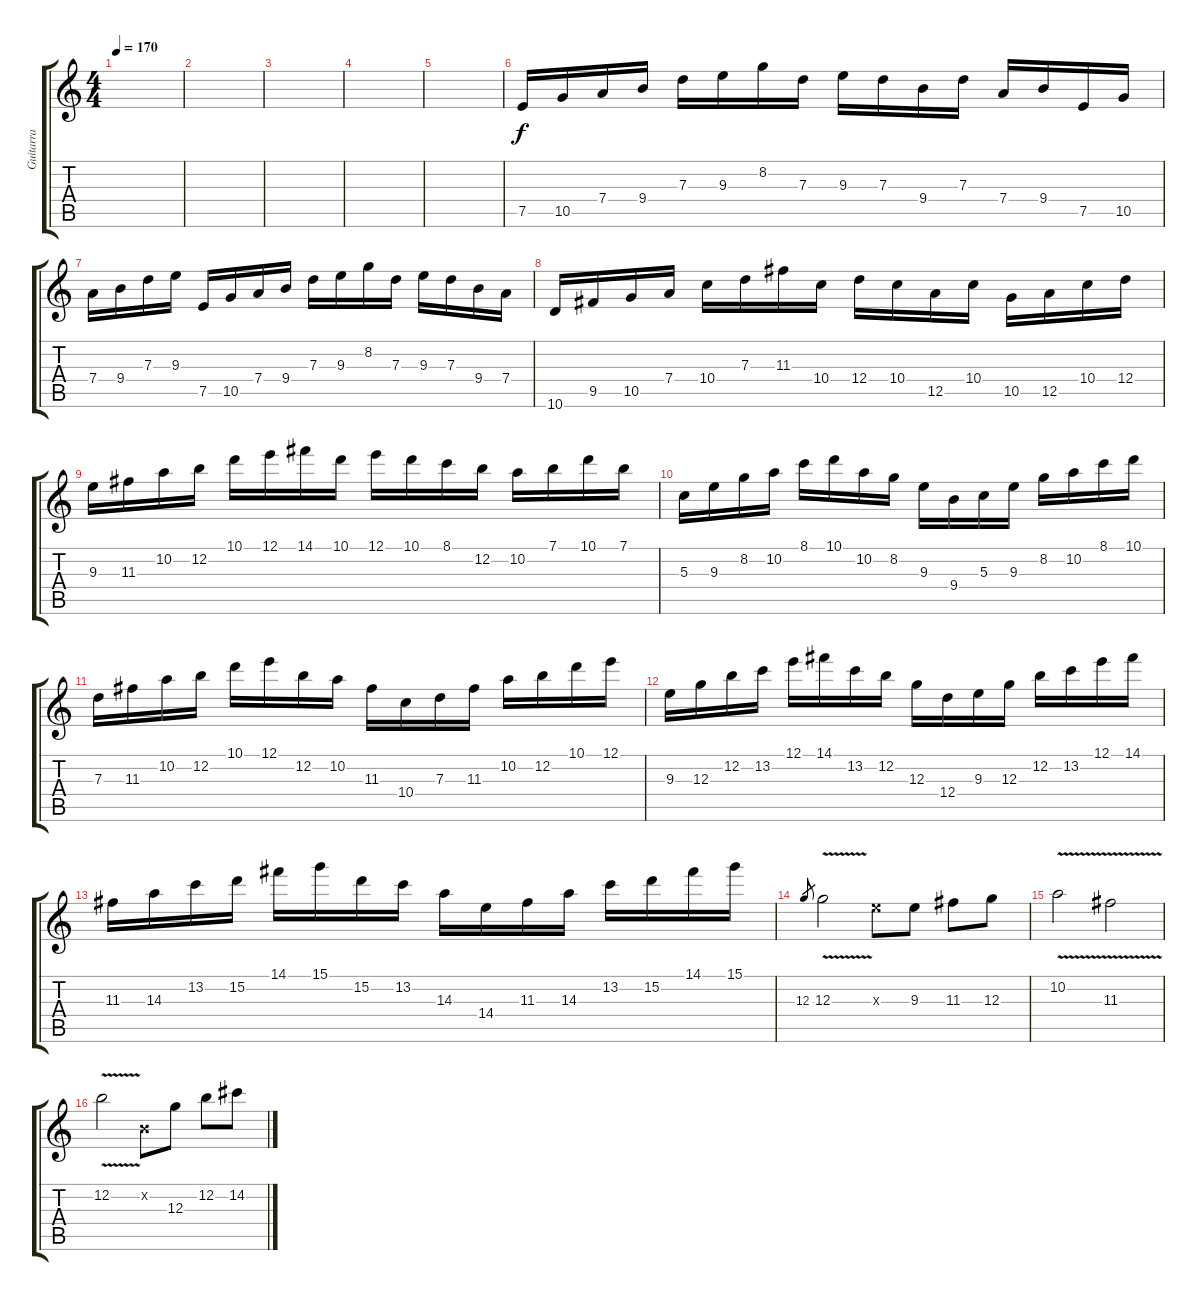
\track ("Guitarra" "Guitarra") {instrument distortionguitar}
\staff {score tabs}
\tuning (E4 B3 G3 D3 A2 E2) {hide}
\ts (4 4)
\tempo 170
\clef g2
\ks c
|
|
|
|
|
7.5.16 10.5.16 7.4.16 9.4.16 7.3.16 9.3.16 8.2.16 7.3.16 9.3.16 7.3.16 9.4.16 7.3.16 7.4.16 9.4.16 7.5.16 10.5.16 |
7.4.16 9.4.16 7.3.16 9.3.16 7.5.16 10.5.16 7.4.16 9.4.16 7.3.16 9.3.16 8.2.16 7.3.16 9.3.16 7.3.16 9.4.16 7.4.16 |
10.6.16 9.5.16 10.5.16 7.4.16 10.4.16 7.3.16 11.3.16 10.4.16 12.4.16 10.4.16 12.5.16 10.4.16 10.5.16 12.5.16 10.4.16 12.4.16 |
9.3.16 11.3.16 10.2.16 12.2.16 10.1.16 12.1.16 14.1.16 10.1.16 12.1.16 10.1.16 8.1.16 12.2.16 10.2.16 7.1.16 10.1.16 7.1.16 |
5.3.16 9.3.16 8.2.16 10.2.16 8.1.16 10.1.16 10.2.16 8.2.16 9.3.16 9.4.16 5.3.16 9.3.16 8.2.16 10.2.16 8.1.16 10.1.16 |
7.3.16 11.3.16 10.2.16 12.2.16 10.1.16 12.1.16 12.2.16 10.2.16 11.3.16 10.4.16 7.3.16 11.3.16 10.2.16 12.2.16 10.1.16 12.1.16 |
9.3.16 12.3.16 12.2.16 13.2.16 12.1.16 14.1.16 13.2.16 12.2.16 12.3.16 12.4.16 9.3.16 12.3.16 12.2.16 13.2.16 12.1.16 14.1.16 |
11.3.16 14.3.16 13.2.16 15.2.16 14.1.16 15.1.16 15.2.16 13.2.16 14.3.16 14.4.16 11.3.16 14.3.16 13.2.16 15.2.16 14.1.16 15.1.16 |
12.3.8{gr} 12.3{v}.2 9.3{x}.8 9.3.8 11.3.8 12.3.8 |
10.2{v}.2 11.3{v}.2 |
12.2{v}.2 0.2{x}.8 12.3.8 12.2.8 14.2.8
